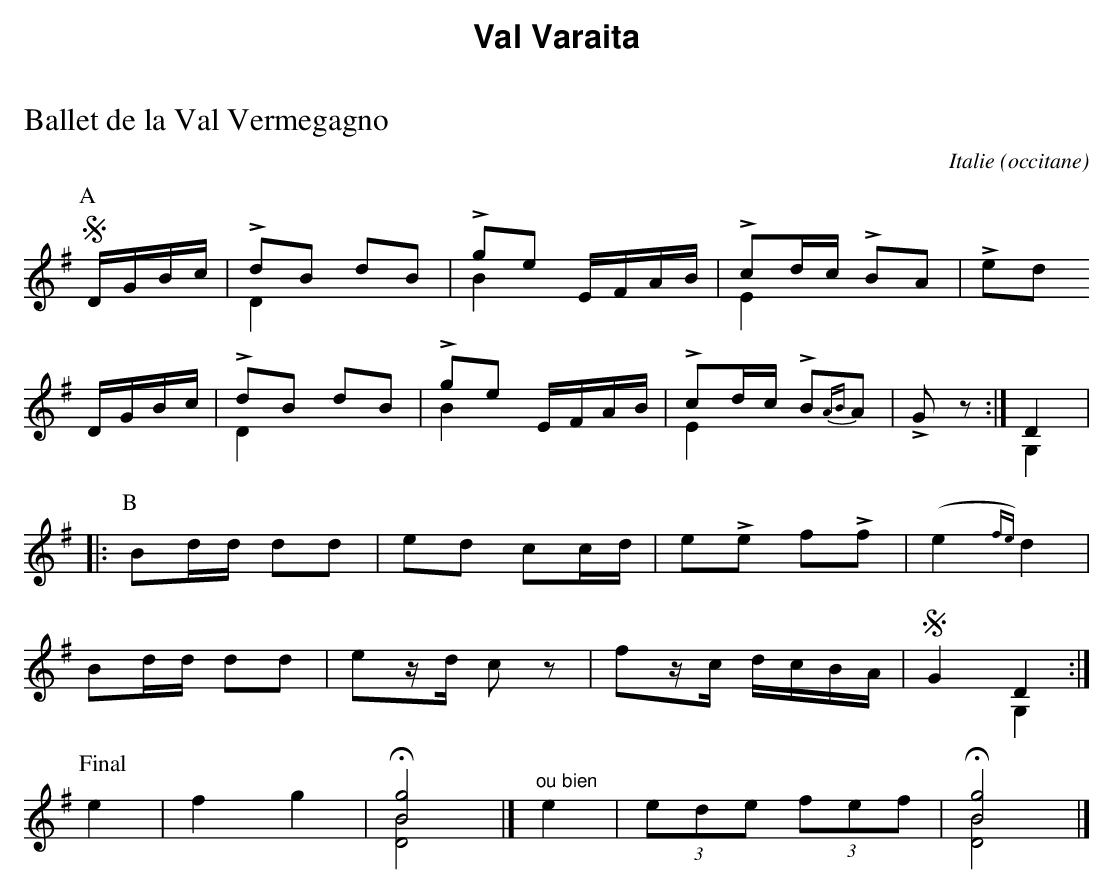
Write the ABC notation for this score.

X:1
T:Ballet de la Val Vermegagno
O:Italie (occitane)
M:
L:1/8
K:G
P:A
SD/G/B/c/ | LdB dB &D2| Lge E/F/A/B/ &B2| Lcd/c/ LBA &E2| Led
 D/G/B/c/ | LdB dB &D2| Lge E/F/A/B/ &B2| Lcd/c/ LB{AB}A &E2| LGz :| D2 &G,2|:
P:B
Bd/d/ dd | ed cc/d/ | eLe fLf | (e2{fe}) d2 |
Bd/d/ dd | ez/d/ cz | fz/c/ d/c/B/A/ | SG2 D2&x2G,2 :|
P:Final
e2 | f2g2 | H[B4g4]&[D4B4] |] "ou bien"e2 | (3ede (3fef | H[B4g4]&[D4B4]  |]
